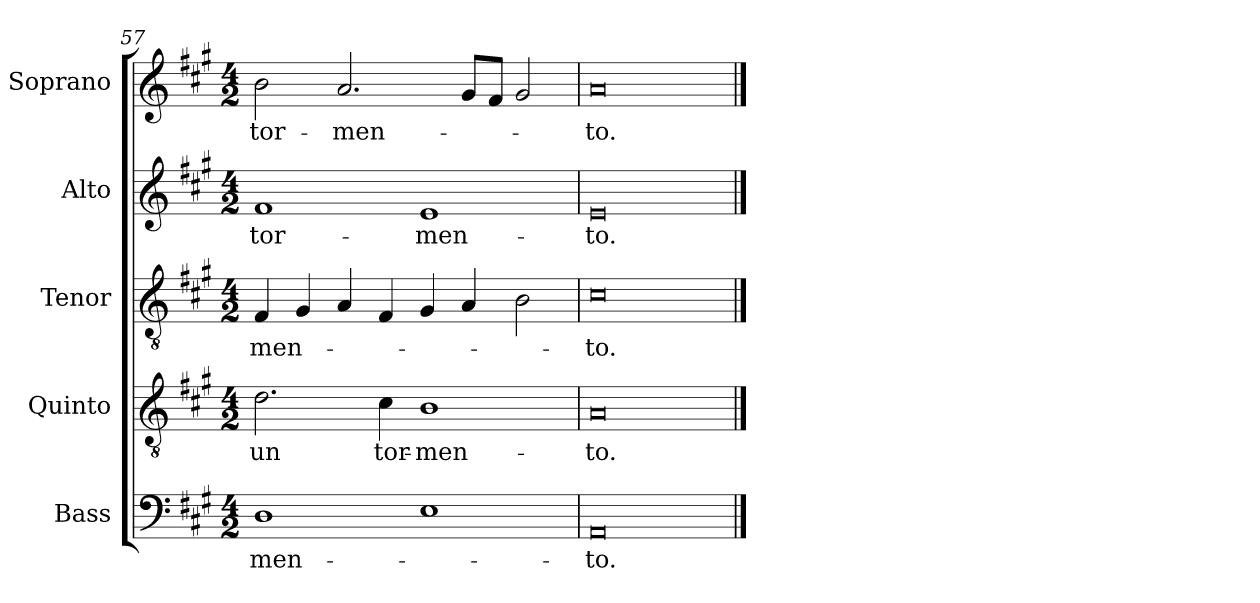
**kern	**text	**kern	**text	**kern	**text	**kern	**text	**kern	**text
*part5	*part5	*part4	*part4	*part3	*part3	*part2	*part2	*part1	*part1
*staff5	*staff5	*staff4	*staff4	*staff3	*staff3	*staff2	*staff2	*staff1	*staff1
*I"Bass	*	*I"Quinto	*	*I"Tenor	*	*I"Alto	*	*I"Soprano	*
*I'B	*	*I'Q	*	*I'T	*	*I'A	*	*I'S	*
*clefF4	*	*clefGv2	*	*clefGv2	*	*clefG2	*	*clefG2	*
*k[f#c#g#]	*	*k[f#c#g#]	*	*k[f#c#g#]	*	*k[f#c#g#]	*	*k[f#c#g#]	*
*A:	*	*A:	*	*A:	*	*A:	*	*A:	*
*M4/2	*	*M4/2	*	*M4/2	*	*M4/2	*	*M4/2	*
=57	=57	=57	=57	=57	=57	=57	=57	=57	=57
!	!LO:LY:b	!	!LO:LY:b	!	!LO:LY:b	!	!LO:LY:b	!	!LO:LY:b
1D	-men-	2.d\	un	4F#/	-men-	1f#	tor-	2b\	tor-
.	.	.	.	4G#/	.	.	.	.	.
!	!	!	!	!	!	!	!	!	!LO:LY:b
.	.	.	.	4A/	.	.	.	2.a/	-men-
!	!	!	!LO:LY:b	!	!	!	!	!	!
.	.	4c#\	tor-	4F#/	.	.	.	.	.
!	!	!	!LO:LY:b	!	!	!	!LO:LY:b	!	!
1E	.	1B	-men-	4G#/	.	1e	-men-	.	.
.	.	.	.	4A/	.	.	.	8g#/L	.
.	.	.	.	.	.	.	.	8f#/J	.
.	.	.	.	2B\	.	.	.	2g#/	.
=58	=58	=58	=58	=58	=58	=58	=58	=58	=58
!	!LO:LY:b	!	!LO:LY:b	!	!LO:LY:b	!	!LO:LY:b	!	!LO:LY:b
0AA	-to.	0A	-to.	0c#	-to.	0e	-to.	0a	-to.
==	==	==	==	==	==	==	==	==	==
*-	*-	*-	*-	*-	*-	*-	*-	*-	*-
